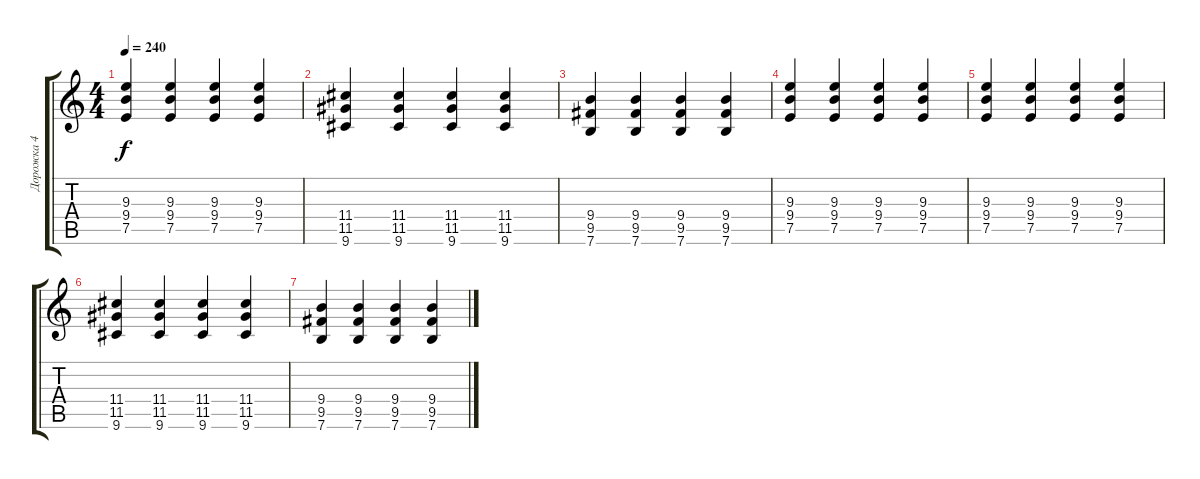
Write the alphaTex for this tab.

\track ("Дорожка 4" "Дорожка 4") {instrument distortionguitar}
\staff {score tabs}
\tuning (E4 B3 G3 D3 A2 E2) {hide}
\ts (4 4)
\tempo 240
\clef g2
\ks c
(9.3 9.4 7.5).4{dy f} (9.3 9.4 7.5).4 (9.3 9.4 7.5).4 (9.3 9.4 7.5).4 |
(11.4 11.5 9.6).4 (11.4 11.5 9.6).4 (11.4 11.5 9.6).4 (11.4 11.5 9.6).4 |
(9.4 9.5 7.6).4 (9.4 9.5 7.6).4 (9.4 9.5 7.6).4 (9.4 9.5 7.6).4 |
(9.3 9.4 7.5).4 (9.3 9.4 7.5).4 (9.3 9.4 7.5).4 (9.3 9.4 7.5).4 |
(9.3 9.4 7.5).4 (9.3 9.4 7.5).4 (9.3 9.4 7.5).4 (9.3 9.4 7.5).4 |
(11.4 11.5 9.6).4 (11.4 11.5 9.6).4 (11.4 11.5 9.6).4 (11.4 11.5 9.6).4 |
(9.4 9.5 7.6).4 (9.4 9.5 7.6).4 (9.4 9.5 7.6).4 (9.4 9.5 7.6).4
